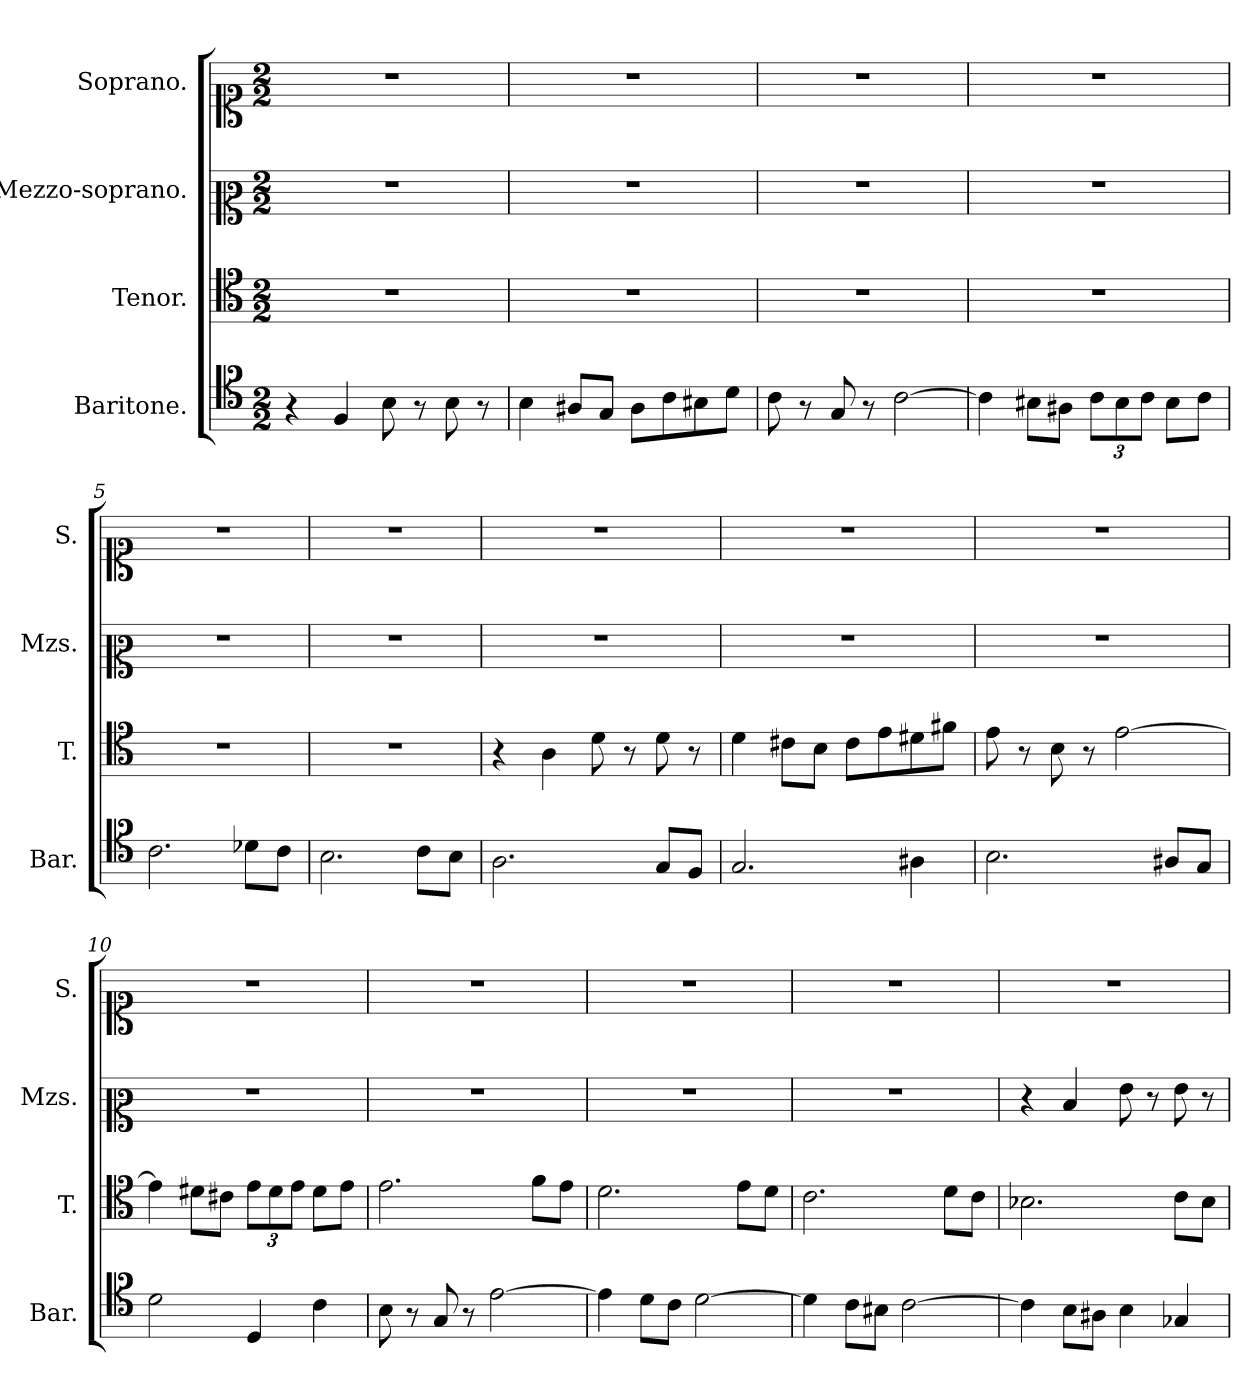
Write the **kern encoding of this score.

**kern	**kern	**kern	**kern
*part4	*part3	*part2	*part1
*staff4	*staff3	*staff2	*staff1
*I"Baritone.	*I"Tenor.	*I"Mezzo-soprano.	*I"Soprano.
*I'Bar.	*I'T.	*I'Mzs.	*I'S.
*clefC5	*clefC4	*clefC2	*clefC1
*k[]	*k[]	*k[]	*k[]
*M2/2	*M2/2	*M2/2	*M2/2
*MM132	*MM132	*MM132	*MM132
=1	=1	=1	=1
4r	1r	1r	1r
4D/	.	.	.
8G\	.	.	.
8r	.	.	.
8G\	.	.	.
8r	.	.	.
=2	=2	=2	=2
4G\	1r	1r	1r
8F#X/L	.	.	.
8E/J	.	.	.
8F#\L	.	.	.
8A\	.	.	.
8G#X\	.	.	.
8B\J	.	.	.
=3	=3	=3	=3
8A\	1r	1r	1r
8r	.	.	.
8E/	.	.	.
8r	.	.	.
[2A\	.	.	.
=4	=4	=4	=4
4A\]	1r	1r	1r
8G#X\L	.	.	.
8F#X\J	.	.	.
*Xbrackettup	*	*	*
12A\L	.	.	.
12G#\	.	.	.
12A\J	.	.	.
8G#\L	.	.	.
8A\J	.	.	.
=5	=5	=5	=5
2.A\	1r	1r	1r
8B-X\L	.	.	.
8A\J	.	.	.
=6	=6	=6	=6
2.G\	1r	1r	1r
8A\L	.	.	.
8G\J	.	.	.
=7	=7	=7	=7
2.F\	4r	1r	1r
.	4A\	.	.
.	8d\	.	.
.	8r	.	.
8E/L	8d\	.	.
8D/J	8r	.	.
=8	=8	=8	=8
2.E/	4d\	1r	1r
.	8c#X\L	.	.
.	8B\J	.	.
.	8c#\L	.	.
.	8e\	.	.
4F#X\	8d#X\	.	.
.	8f#X\J	.	.
=9	=9	=9	=9
2.G\	8e\	1r	1r
.	8r	.	.
.	8B\	.	.
.	8r	.	.
.	[2e\	.	.
8F#X/L	.	.	.
8E/J	.	.	.
=10	=10	=10	=10
2B\	4e\]	1r	1r
.	8d#X\L	.	.
.	8c#X\J	.	.
*	*Xbrackettup	*	*
4BB/	12e\L	.	.
.	12d#\	.	.
.	12e\J	.	.
4A\	8d#\L	.	.
.	8e\J	.	.
=11	=11	=11	=11
8G\	2.e\	1r	1r
8r	.	.	.
8E/	.	.	.
8r	.	.	.
[2c\	.	.	.
.	8f\L	.	.
.	8e\J	.	.
=12	=12	=12	=12
4c\]	2.d\	1r	1r
8B\L	.	.	.
8A\J	.	.	.
[2B\	.	.	.
.	8e\L	.	.
.	8d\J	.	.
=13	=13	=13	=13
4B\]	2.c\	1r	1r
8A\L	.	.	.
8G#X\J	.	.	.
[2A\	.	.	.
.	8d\L	.	.
.	8c\J	.	.
=14	=14	=14	=14
4A\]	2.B-X\	4r	1r
8G\L	.	4d/	.
8F#X\J	.	.	.
4G\	.	8g\	.
.	.	8r	.
4E-X/	8c\L	8g\	.
.	8B-\J	8r	.
=	=	=	=
*-	*-	*-	*-
